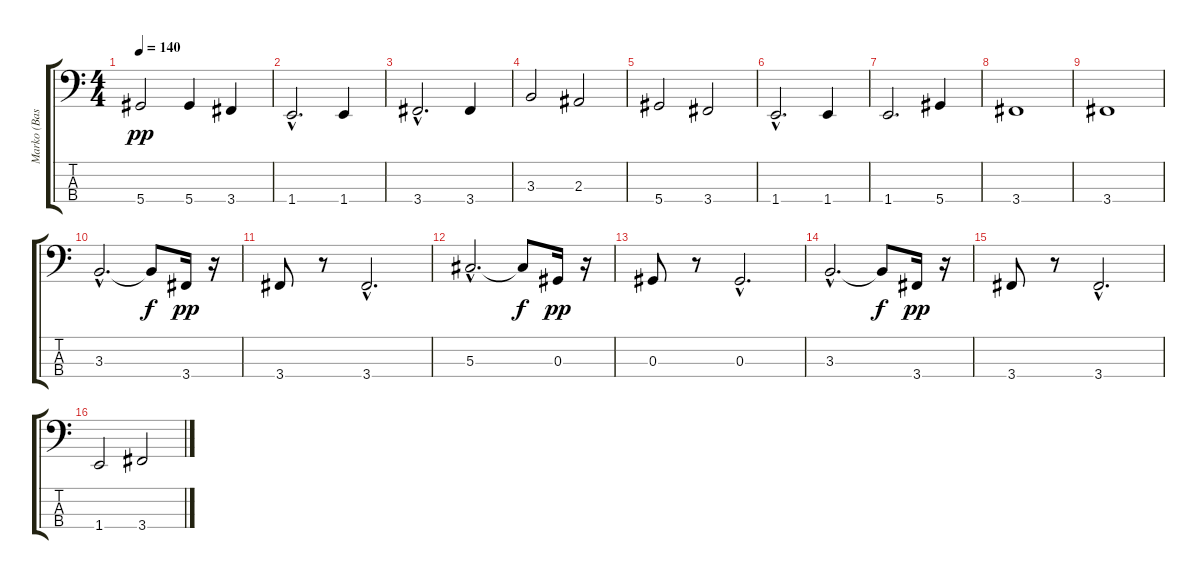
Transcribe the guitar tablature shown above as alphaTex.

\track ("Marko (Bass)" "Marko (Bas") {instrument slapbass1}
\staff {score tabs}
\tuning (Gb2 Db2 Ab1 Eb1) {hide}
\ts (4 4)
\tempo 140
\clef f4
\ks c
5.4.2{dy pp} 5.4.4 3.4.4 |
1.4{hac}.2{d volume 10 instrument slapbass1} 1.4.4 |
3.4{hac}.2{d} 3.4.4 |
3.3.2 2.3.2 |
5.4.2 3.4.2 |
1.4{hac}.2{d volume 10 instrument slapbass1} 1.4.4 |
1.4.2{d} 5.4.4 |
3.4.1 |
3.4.1 |
3.3{hac}.2{d volume 10 instrument slapbass1} 3.3{t}.8{dy f} 3.4.16{dy pp} r.16 |
3.4.8 r.8 3.4{hac}.2{d} |
5.3{hac}.2{d} 5.3{t}.8{dy f} 0.3.16{dy pp} r.16 |
0.3.8 r.8 0.3{hac}.2{d} |
3.3{hac}.2{d} 3.3{t}.8{dy f} 3.4.16{dy pp} r.16 |
3.4.8 r.8 3.4{hac}.2{d} |
1.4.2 3.4.2
